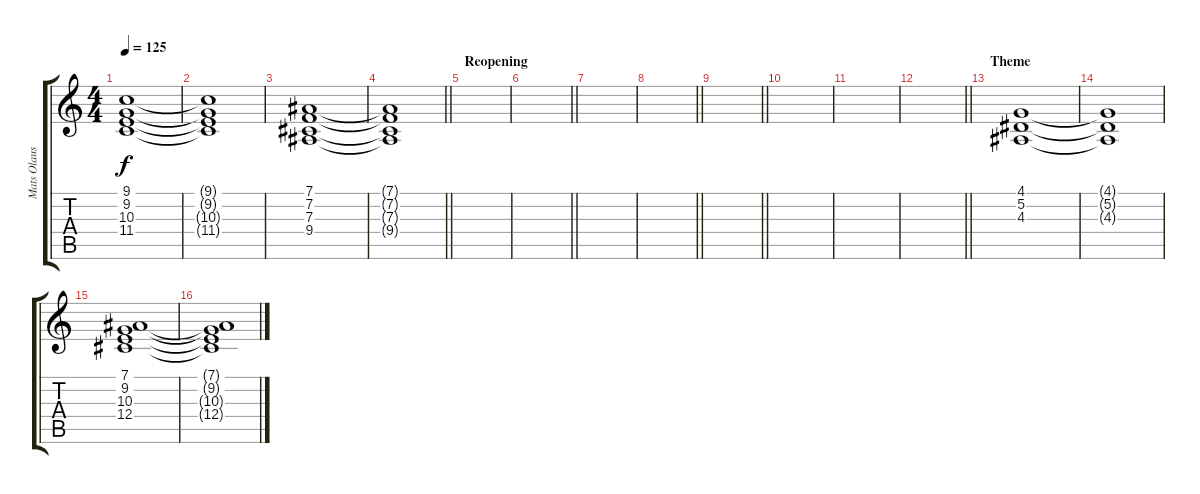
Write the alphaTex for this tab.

\track ("Mats Olausson" "Mats Olaus") {instrument choiraahs}
\staff {score tabs}
\tuning (Eb4 Bb3 Gb3 Db3 Ab2 Eb2) {hide}
\ts (4 4)
\tempo 125
\clef g2
\ks c
(9.1 9.2 10.3 11.4).1{dy f} |
(9.1{t} 9.2{t} 10.3{t} 11.4{t}).1 |
(7.1 7.2 7.3 9.4).1 |
\barLineRight lightlight
(7.1{t} 7.2{t} 7.3{t} 9.4{t}).1 |
\section ("" "Reopening")
|
\barLineRight lightlight
|
|
\barLineRight lightlight
|
\barLineRight lightlight
|
|
|
\barLineRight lightlight
|
\section ("" "Theme")
(4.1 5.2 4.3).1 |
(4.1{t} 5.2{t} 4.3{t}).1 |
(7.1 9.2 10.3 12.4).1 |
(7.1{t} 9.2{t} 10.3{t} 12.4{t}).1
